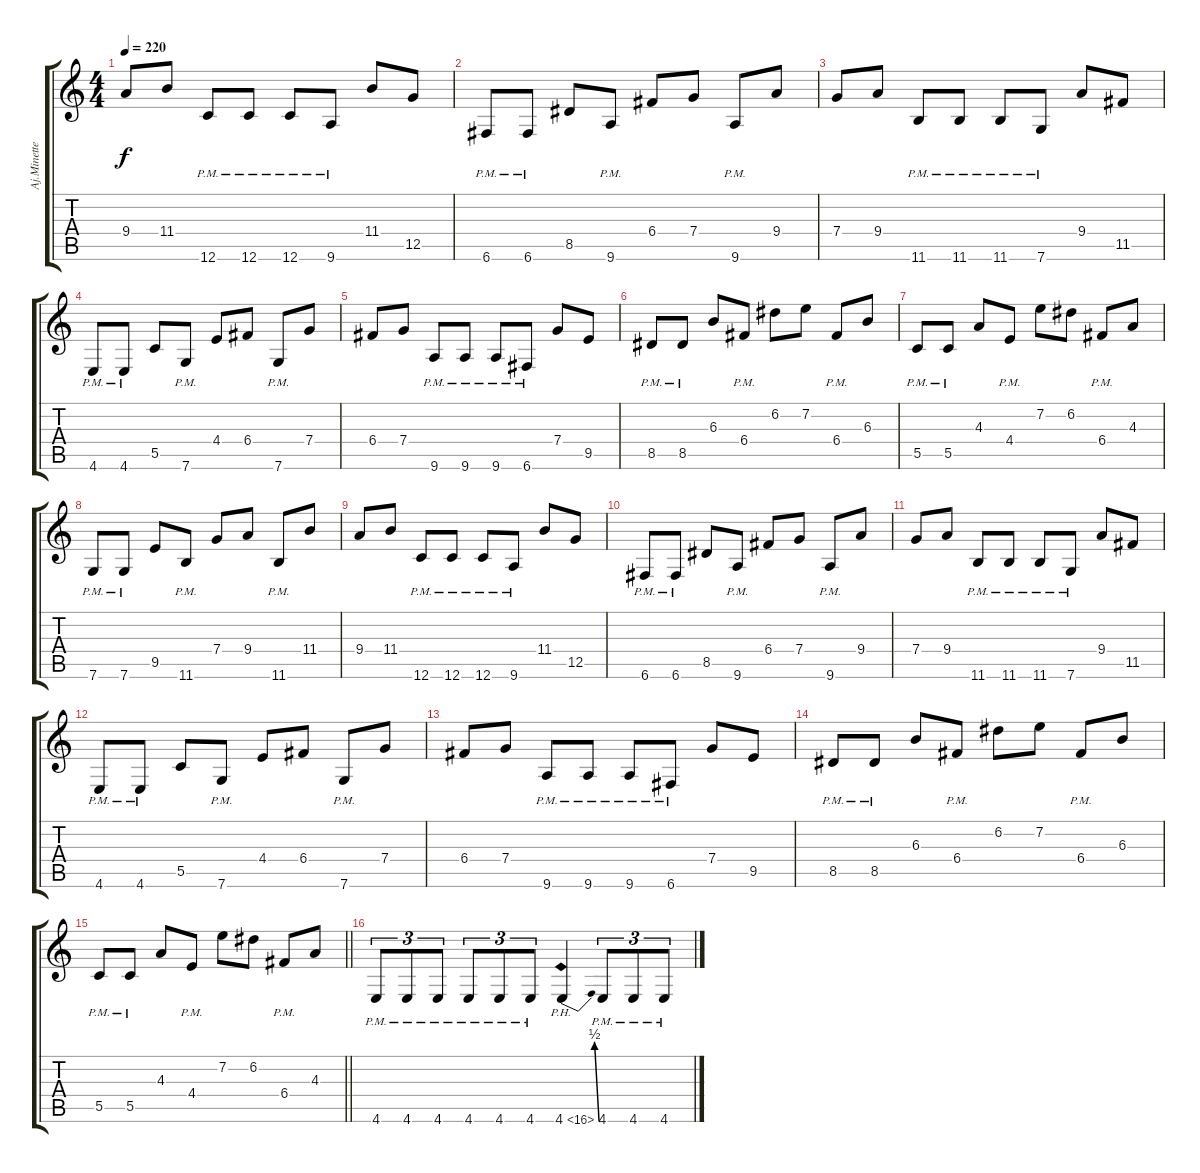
\track ("Aj.Minette(Leader Guitar)" "Aj.Minette") {instrument distortionguitar}
\staff {score tabs}
\tuning (D4 A3 F3 C3 G2 C2) {hide}
\ts (4 4)
\tempo 220
\clef g2
\ks c
9.4.8{dy f} 11.4.8 12.6{pm}.8 12.6{pm}.8 12.6{pm}.8 9.6{pm}.8 11.4.8 12.5.8 |
6.6{pm}.8 6.6{pm}.8 8.5.8 9.6{pm}.8 6.4.8 7.4.8 9.6{pm}.8 9.4.8 |
7.4.8 9.4.8 11.6{pm}.8 11.6{pm}.8 11.6{pm}.8 7.6{pm}.8 9.4.8 11.5.8 |
4.6{pm}.8 4.6{pm}.8 5.5.8 7.6{pm}.8 4.4.8 6.4.8 7.6{pm}.8 7.4.8 |
6.4.8 7.4.8 9.6{pm}.8 9.6{pm}.8 9.6{pm}.8 6.6{pm}.8 7.4.8 9.5.8 |
8.5{pm}.8 8.5{pm}.8 6.3.8 6.4{pm}.8 6.2.8 7.2.8 6.4{pm}.8 6.3.8 |
5.5{pm}.8 5.5{pm}.8 4.3.8 4.4{pm}.8 7.2.8 6.2.8 6.4{pm}.8 4.3.8 |
7.6{pm}.8 7.6{pm}.8 9.5.8 11.6{pm}.8 7.4.8 9.4.8 11.6{pm}.8 11.4.8 |
9.4.8 11.4.8 12.6{pm}.8 12.6{pm}.8 12.6{pm}.8 9.6{pm}.8 11.4.8 12.5.8 |
6.6{pm}.8 6.6{pm}.8 8.5.8 9.6{pm}.8 6.4.8 7.4.8 9.6{pm}.8 9.4.8 |
7.4.8 9.4.8 11.6{pm}.8 11.6{pm}.8 11.6{pm}.8 7.6{pm}.8 9.4.8 11.5.8 |
4.6{pm}.8 4.6{pm}.8 5.5.8 7.6{pm}.8 4.4.8 6.4.8 7.6{pm}.8 7.4.8 |
6.4.8 7.4.8 9.6{pm}.8 9.6{pm}.8 9.6{pm}.8 6.6{pm}.8 7.4.8 9.5.8 |
8.5{pm}.8 8.5{pm}.8 6.3.8 6.4{pm}.8 6.2.8 7.2.8 6.4{pm}.8 6.3.8 |
\barLineRight lightlight
5.5{pm}.8 5.5{pm}.8 4.3.8 4.4{pm}.8 7.2.8 6.2.8 6.4{pm}.8 4.3.8 |
4.6{pm}.8{tu (3 2)} 4.6{pm}.8{tu (3 2)} 4.6{pm}.8{tu (3 2)} 4.6{pm}.8{tu (3 2)} 4.6{pm}.8{tu (3 2)} 4.6{pm}.8{tu (3 2)} 4.6{be (bend 0 0 60 2) ph 12}.4 4.6{pm}.8{tu (3 2)} 4.6{pm}.8{tu (3 2)} 4.6{pm}.8{tu (3 2)}
